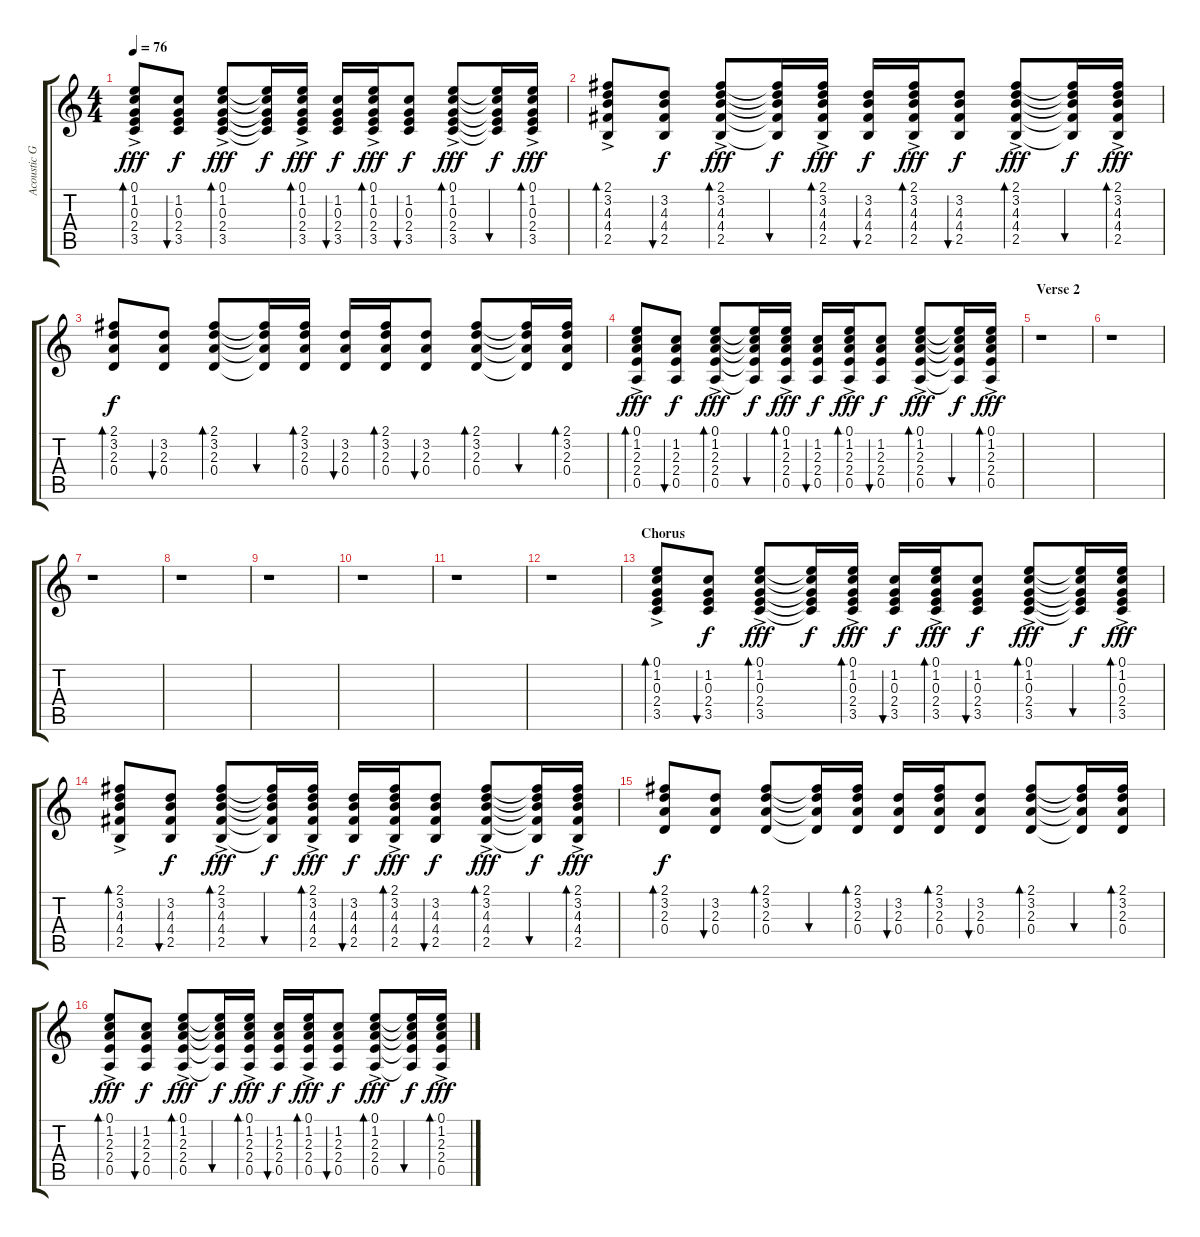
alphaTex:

\track ("Acoustic Gtr" "Acoustic G") {instrument acousticguitarsteel}
\staff {score tabs}
\tuning (E4 B3 G3 D3 A2 E2) {hide}
\ts (4 4)
\tempo 76
\clef g2
\ks c
(0.1 1.2 0.3 2.4 3.5{ac}).8{bd 30 dy fff} (1.2 0.3 2.4 3.5).8{bu 30 dy f} (0.1 1.2 0.3 2.4 3.5{ac}).8{bd 30 dy fff} (0.1{t} 1.2{t} 0.3{t} 2.4{t} 3.5{t}).16{dy f} (0.1 1.2 0.3 2.4 3.5{ac}).16{bd 30 dy fff} (1.2 0.3 2.4 3.5).16{bu 30 dy f} (0.1 1.2 0.3 2.4 3.5{ac}).16{bd 30 dy fff} (1.2 0.3 2.4 3.5).8{bu 30 dy f} (0.1 1.2 0.3 2.4 3.5{ac}).8{bd 30 dy fff} (0.1{t} 1.2{t} 0.3{t} 2.4{t} 3.5{t}).16{bu 30 dy f} (0.1 1.2 0.3 2.4 3.5{ac}).16{bd 30 dy fff} |
(2.1 3.2 4.3 4.4 2.5{ac}).8{bd 30} (3.2 4.3 4.4 2.5).8{bu 30 dy f} (2.1 3.2 4.3 4.4 2.5{ac}).8{bd 30 dy fff} (2.1{t} 3.2{t} 4.3{t} 4.4{t} 2.5{t}).16{bu 30 dy f} (2.1 3.2 4.3 4.4 2.5{ac}).16{bd 30 dy fff} (3.2 4.3 4.4 2.5).16{bu 30 dy f} (2.1 3.2 4.3 4.4 2.5{ac}).16{bd 30 dy fff} (3.2 4.3 4.4 2.5).8{bu 30 dy f} (2.1 3.2 4.3 4.4 2.5{ac}).8{bd 30 dy fff} (2.1{t} 3.2{t} 4.3{t} 4.4{t} 2.5{t}).16{bu 30 dy f} (2.1 3.2 4.3 4.4 2.5{ac}).16{bd 30 dy fff} |
(2.1 3.2 2.3 0.4).8{bd 30 dy f} (3.2 2.3 0.4).8{bu 30} (2.1 3.2 2.3 0.4).8{bd 30} (2.1{t} 3.2{t} 2.3{t} 0.4{t}).16{bu 30} (2.1 3.2 2.3 0.4).16{bd 30} (3.2 2.3 0.4).16{bu 30} (2.1 3.2 2.3 0.4).16{bd 30} (3.2 2.3 0.4).8{bu 30} (2.1 3.2 2.3 0.4).8{bd 30} (2.1{t} 3.2{t} 2.3{t} 0.4{t}).16{bu 30} (2.1 3.2 2.3 0.4).16{bd 30} |
(0.1 1.2 2.3 2.4 0.5{ac}).8{bd 30 dy fff} (1.2 2.3 2.4 0.5).8{bu 30 dy f} (0.1 1.2 2.3 2.4 0.5{ac}).8{bd 30 dy fff} (0.1{t} 1.2{t} 2.3{t} 2.4{t} 0.5{t}).16{bu 30 dy f} (0.1 1.2 2.3 2.4 0.5{ac}).16{bd 30 dy fff} (1.2 2.3 2.4 0.5).16{bu 30 dy f} (0.1 1.2 2.3 2.4 0.5{ac}).16{bd 30 dy fff} (1.2 2.3 2.4 0.5).8{bu 30 dy f} (0.1 1.2 2.3 2.4 0.5{ac}).8{bd 30 dy fff} (0.1{t} 1.2{t} 2.3{t} 2.4{t} 0.5{t}).16{bu 30 dy f} (0.1 1.2 2.3 2.4 0.5{ac}).16{bd 30 dy fff} |
\section ("" "Verse 2")
r.1 |
r.1 |
r.1 |
r.1 |
r.1 |
r.1 |
r.1 |
r.1 |
\section ("" "Chorus")
(0.1 1.2 0.3 2.4 3.5{ac}).8{bd 30} (1.2 0.3 2.4 3.5).8{bu 30 dy f} (0.1 1.2 0.3 2.4 3.5{ac}).8{bd 30 dy fff} (0.1{t} 1.2{t} 0.3{t} 2.4{t} 3.5{t}).16{dy f} (0.1 1.2 0.3 2.4 3.5{ac}).16{bd 30 dy fff} (1.2 0.3 2.4 3.5).16{bu 30 dy f} (0.1 1.2 0.3 2.4 3.5{ac}).16{bd 30 dy fff} (1.2 0.3 2.4 3.5).8{bu 30 dy f} (0.1 1.2 0.3 2.4 3.5{ac}).8{bd 30 dy fff} (0.1{t} 1.2{t} 0.3{t} 2.4{t} 3.5{t}).16{bu 30 dy f} (0.1 1.2 0.3 2.4 3.5{ac}).16{bd 30 dy fff} |
(2.1 3.2 4.3 4.4 2.5{ac}).8{bd 30} (3.2 4.3 4.4 2.5).8{bu 30 dy f} (2.1 3.2 4.3 4.4 2.5{ac}).8{bd 30 dy fff} (2.1{t} 3.2{t} 4.3{t} 4.4{t} 2.5{t}).16{bu 30 dy f} (2.1 3.2 4.3 4.4 2.5{ac}).16{bd 30 dy fff} (3.2 4.3 4.4 2.5).16{bu 30 dy f} (2.1 3.2 4.3 4.4 2.5{ac}).16{bd 30 dy fff} (3.2 4.3 4.4 2.5).8{bu 30 dy f} (2.1 3.2 4.3 4.4 2.5{ac}).8{bd 30 dy fff} (2.1{t} 3.2{t} 4.3{t} 4.4{t} 2.5{t}).16{bu 30 dy f} (2.1 3.2 4.3 4.4 2.5{ac}).16{bd 30 dy fff} |
(2.1 3.2 2.3 0.4).8{bd 30 dy f} (3.2 2.3 0.4).8{bu 30} (2.1 3.2 2.3 0.4).8{bd 30} (2.1{t} 3.2{t} 2.3{t} 0.4{t}).16{bu 30} (2.1 3.2 2.3 0.4).16{bd 30} (3.2 2.3 0.4).16{bu 30} (2.1 3.2 2.3 0.4).16{bd 30} (3.2 2.3 0.4).8{bu 30} (2.1 3.2 2.3 0.4).8{bd 30} (2.1{t} 3.2{t} 2.3{t} 0.4{t}).16{bu 30} (2.1 3.2 2.3 0.4).16{bd 30} |
(0.1 1.2 2.3 2.4 0.5{ac}).8{bd 30 dy fff} (1.2 2.3 2.4 0.5).8{bu 30 dy f} (0.1 1.2 2.3 2.4 0.5{ac}).8{bd 30 dy fff} (0.1{t} 1.2{t} 2.3{t} 2.4{t} 0.5{t}).16{bu 30 dy f} (0.1 1.2 2.3 2.4 0.5{ac}).16{bd 30 dy fff} (1.2 2.3 2.4 0.5).16{bu 30 dy f} (0.1 1.2 2.3 2.4 0.5{ac}).16{bd 30 dy fff} (1.2 2.3 2.4 0.5).8{bu 30 dy f} (0.1 1.2 2.3 2.4 0.5{ac}).8{bd 30 dy fff} (0.1{t} 1.2{t} 2.3{t} 2.4{t} 0.5{t}).16{bu 30 dy f} (0.1 1.2 2.3 2.4 0.5{ac}).16{bd 30 dy fff}
